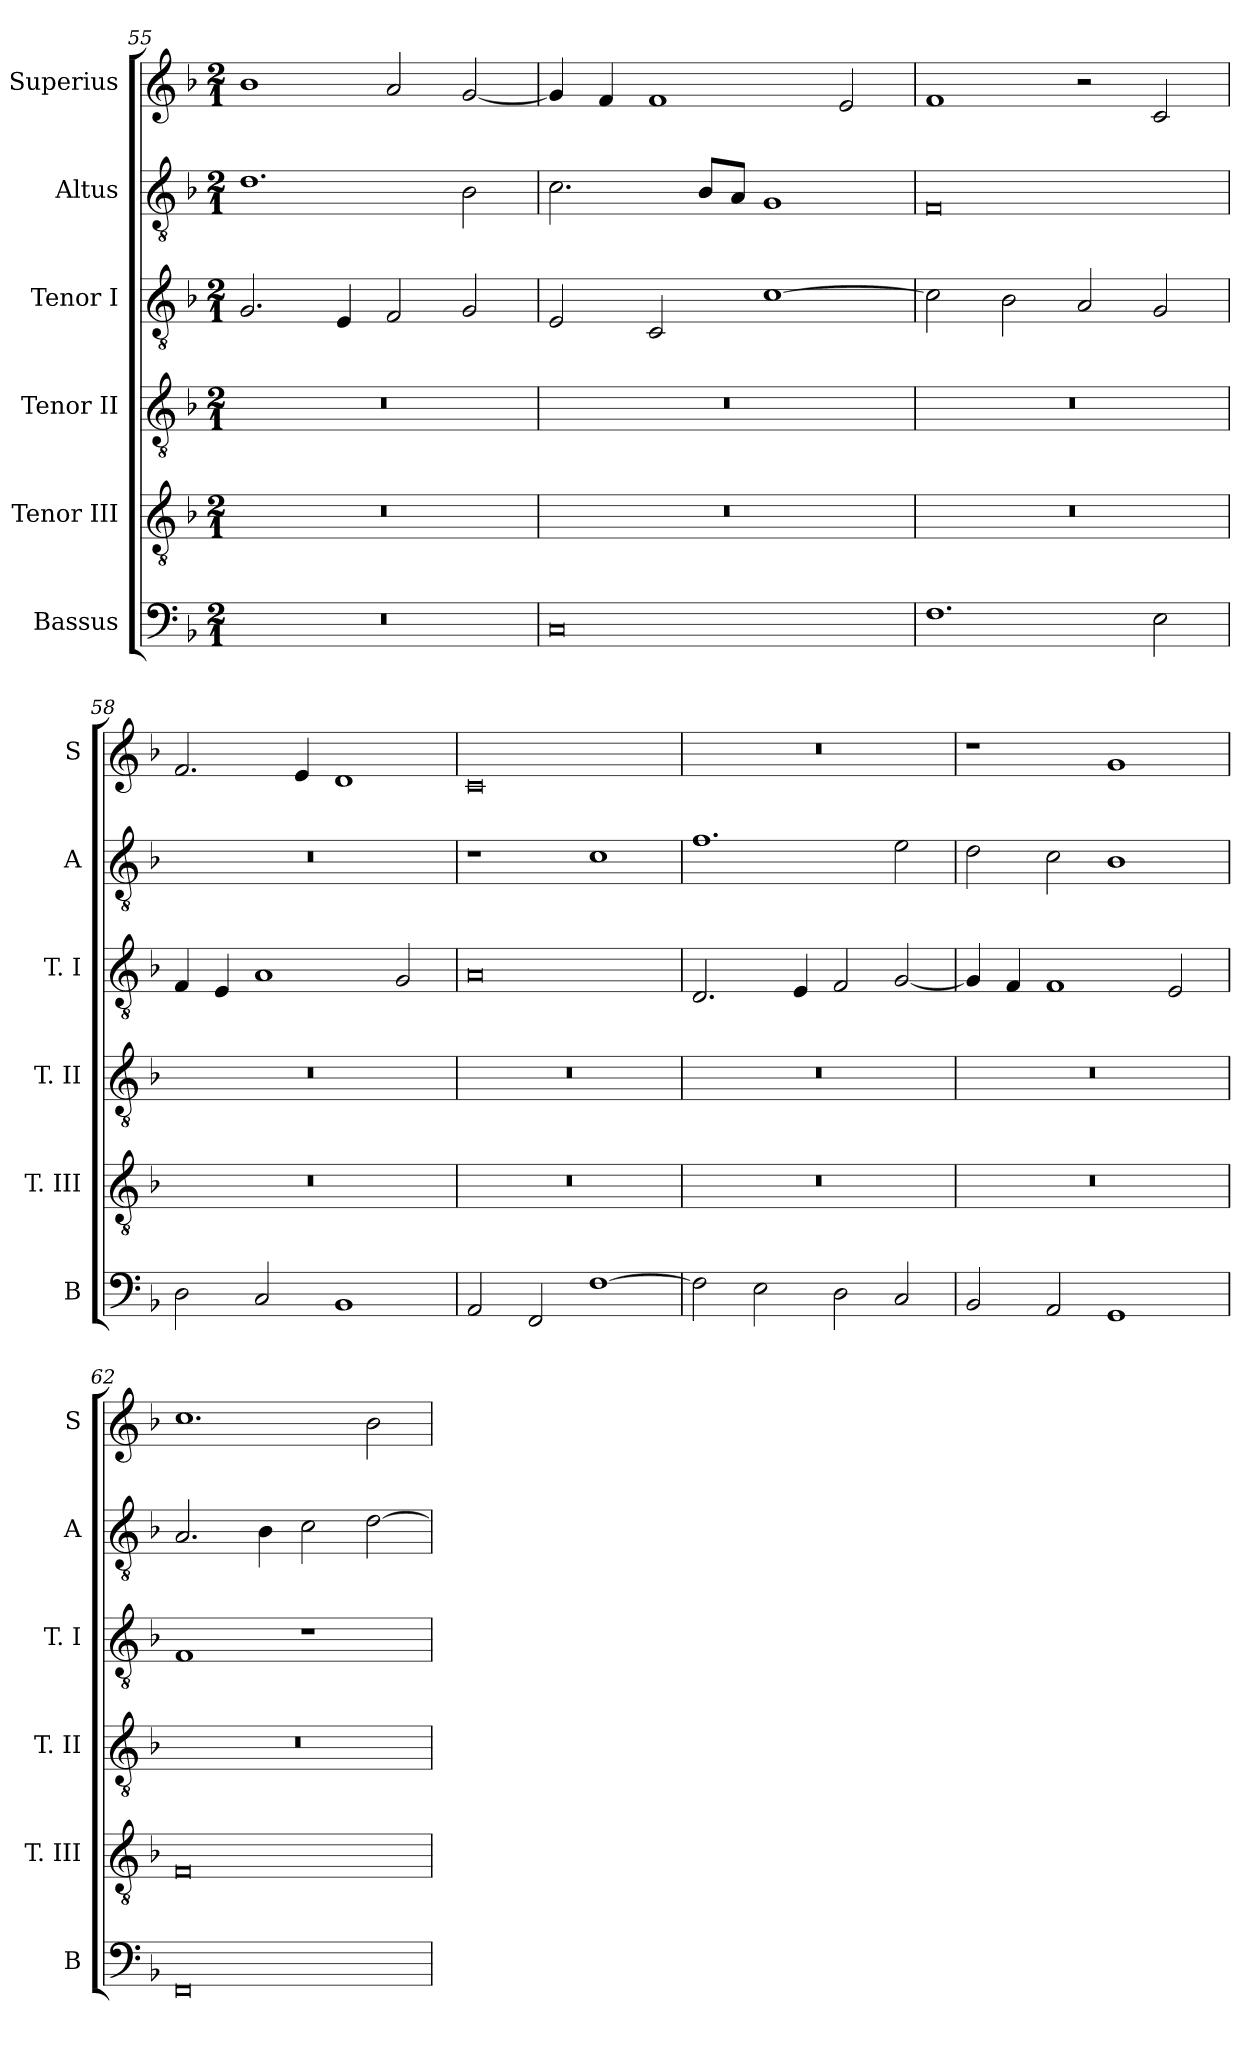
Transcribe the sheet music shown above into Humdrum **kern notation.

**kern	**kern	**kern	**kern	**kern	**kern
*part6	*part5	*part4	*part3	*part2	*part1
*staff6	*staff5	*staff4	*staff3	*staff2	*staff1
*I"Bassus	*I"Tenor III	*I"Tenor II	*I"Tenor I	*I"Altus	*I"Superius
*I'B	*I'T. III	*I'T. II	*I'T. I	*I'A	*I'S
*clefF4	*clefGv2	*clefGv2	*clefGv2	*clefGv2	*clefG2
*k[b-]	*k[b-]	*k[b-]	*k[b-]	*k[b-]	*k[b-]
*F:	*F:	*F:	*F:	*F:	*F:
*M2/1	*M2/1	*M2/1	*M2/1	*M2/1	*M2/1
=55	=55	=55	=55	=55	=55
0r	0r	0r	2.G	1.d	1b-
.	.	.	4E	.	.
.	.	.	2F	.	2a
.	.	.	2G	2B-	[2g
=56	=56	=56	=56	=56	=56
0C	0r	0r	2E	2.c	4g]
.	.	.	.	.	4f
.	.	.	2C	.	1f
.	.	.	.	8B-L	.
.	.	.	.	8AJ	.
.	.	.	[1c	1G	.
.	.	.	.	.	2e
=57	=57	=57	=57	=57	=57
1.F	0r	0r	2c]	0F	1f
.	.	.	2B-	.	.
.	.	.	2A	.	2r
2E	.	.	2G	.	2c
=58	=58	=58	=58	=58	=58
2D	0r	0r	4F	0r	2.f
.	.	.	4E	.	.
2C	.	.	1A	.	.
.	.	.	.	.	4e
1BB-	.	.	.	.	1d
.	.	.	2G	.	.
=59	=59	=59	=59	=59	=59
2AA	0r	0r	0A	1r	0c
2FF	.	.	.	.	.
[1F	.	.	.	1c	.
=60	=60	=60	=60	=60	=60
2F]	0r	0r	2.D	1.f	0r
2E	.	.	.	.	.
.	.	.	4E	.	.
2D	.	.	2F	.	.
2C	.	.	[2G	2e	.
=61	=61	=61	=61	=61	=61
2BB-	0r	0r	4G]	2d	1r
.	.	.	4F	.	.
2AA	.	.	1F	2c	.
1GG	.	.	.	1B-	1g
.	.	.	2E	.	.
=62	=62	=62	=62	=62	=62
0FF	0F	0r	1F	2.A	1.cc
.	.	.	.	4B-	.
.	.	.	1r	2c	.
.	.	.	.	[2d	2b-
=	=	=	=	=	=
*-	*-	*-	*-	*-	*-
